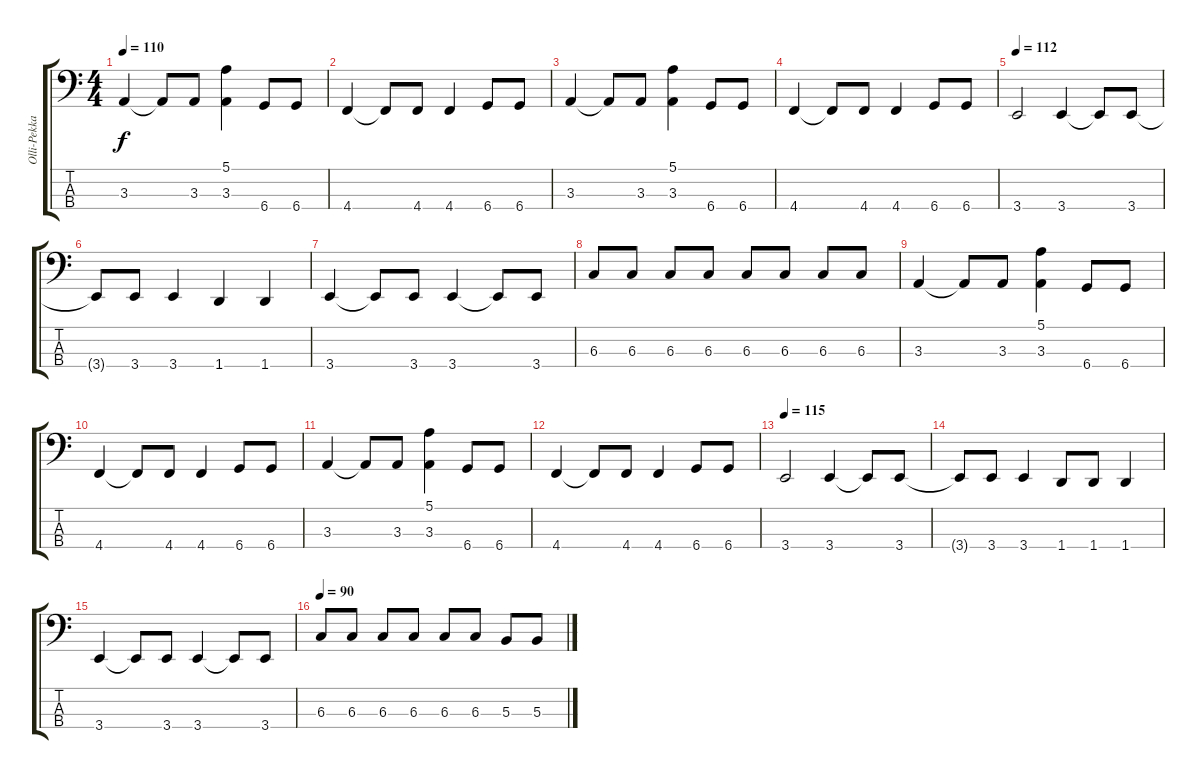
\track ("Olli-Pekka Laine" "Olli-Pekka") {instrument electricbassfinger}
\staff {score tabs}
\tuning (E2 B1 Gb1 Db1) {hide}
\ts (4 4)
\tempo 110
\clef f4
\ks c
3.3.4{dy f} 3.3{t}.8 3.3.8 (5.1 3.3).4 6.4.8 6.4.8 |
4.4.4 4.4{t}.8 4.4.8 4.4.4 6.4.8 6.4.8 |
3.3.4 3.3{t}.8 3.3.8 (5.1 3.3).4 6.4.8 6.4.8 |
4.4.4 4.4{t}.8 4.4.8 4.4.4 6.4.8 6.4.8 |
\tempo 112
3.4.2 3.4.4 3.4{t}.8 3.4.8 |
3.4{t}.8 3.4.8 3.4.4 1.4.4 1.4.4 |
3.4.4 3.4{t}.8 3.4.8 3.4.4 3.4{t}.8 3.4.8 |
6.3.8 6.3.8 6.3.8 6.3.8 6.3.8 6.3.8 6.3.8 6.3.8 |
3.3.4 3.3{t}.8 3.3.8 (5.1 3.3).4 6.4.8 6.4.8 |
4.4.4 4.4{t}.8 4.4.8 4.4.4 6.4.8 6.4.8 |
3.3.4 3.3{t}.8 3.3.8 (5.1 3.3).4 6.4.8 6.4.8 |
4.4.4 4.4{t}.8 4.4.8 4.4.4 6.4.8 6.4.8 |
\tempo 115
3.4.2 3.4.4 3.4{t}.8 3.4.8 |
3.4{t}.8 3.4.8 3.4.4 1.4.8 1.4.8 1.4.4 |
3.4.4 3.4{t}.8 3.4.8 3.4.4 3.4{t}.8 3.4.8 |
\tempo 90
6.3.8 6.3.8 6.3.8 6.3.8 6.3.8 6.3.8 5.3.8 5.3.8
